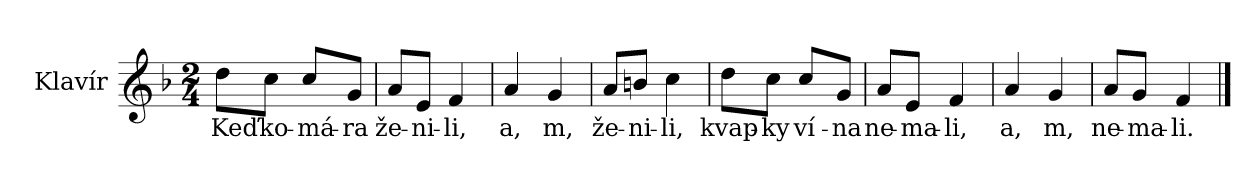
**kern	**text
*part1	*part1
*staff1	*staff1
*I"Klavír	*
*clefG2	*
*k[b-]	*
*M2/4	*
=1	=1
!	!LO:LY:b
8dd\L	Keď
!	!LO:LY:b
8cc\J	ko-
!	!LO:LY:b
8cc/L	-má-
!	!LO:LY:b
8g/J	-ra
=2	=2
!	!LO:LY:b
8a/L	že-
!	!LO:LY:b
8e/J	-ni-
!	!LO:LY:b
4f/	-li,
=3	=3
!	!LO:LY:b
4a/	a,
!	!LO:LY:b
4g/	m,
=4	=4
!	!LO:LY:b
8a/L	že-
!	!LO:LY:b
8bn/J	-ni-
!	!LO:LY:b
4cc\	-li,
!!LO:LB:g=z
=5	=5
!	!LO:LY:b
8dd\L	kvap-
!	!LO:LY:b
8cc\J	-ky
!	!LO:LY:b
8cc/L	ví-
!	!LO:LY:b
8g/J	-na
=6	=6
!	!LO:LY:b
8a/L	ne-
!	!LO:LY:b
8e/J	-ma-
!	!LO:LY:b
4f/	-li,
=7	=7
!	!LO:LY:b
4a/	a,
!	!LO:LY:b
4g/	-m,
=8	=8
!	!LO:LY:b
8a/L	ne-
!	!LO:LY:b
8g/J	-ma-
!	!LO:LY:b
4f/	-li.
==	==
*-	*-
